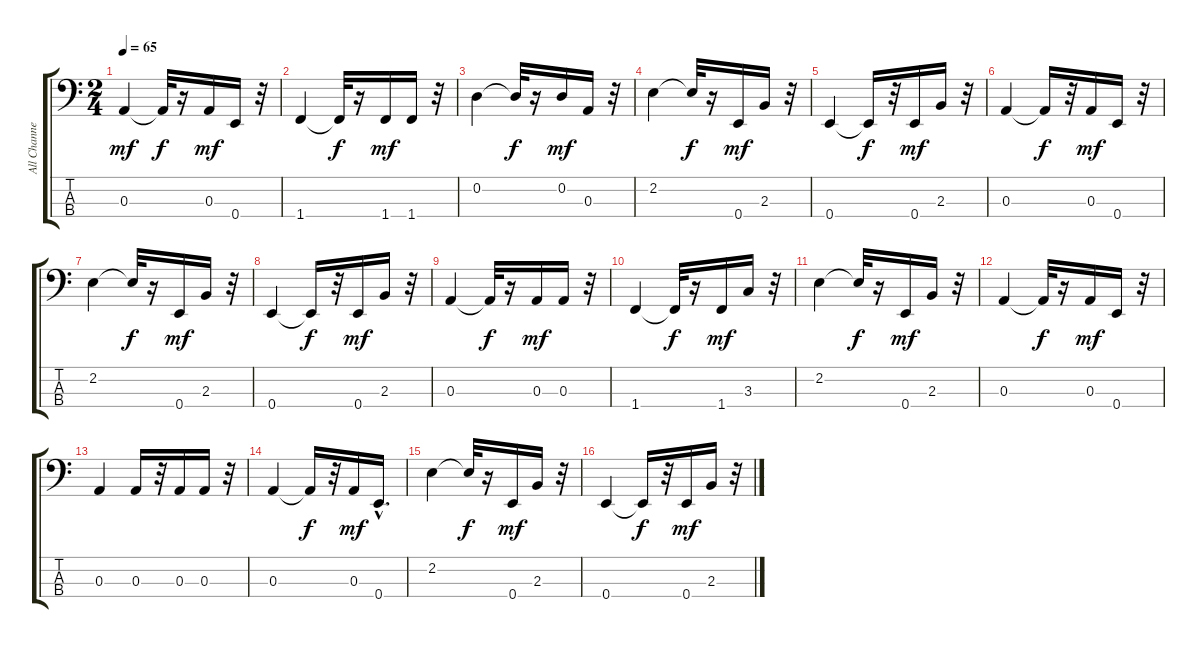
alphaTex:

\track ("All Channels*merged" "All Channe") {instrument electricbassfinger}
\staff {score tabs}
\tuning (G2 D2 A1 E1) {hide}
\ts (2 4)
\tempo 65
\clef f4
\ks c
0.3.4{dy mf} 0.3{t}.32{dy f} r.16 0.3.16{dy mf} 0.4.16 r.32 |
1.4.4 1.4{t}.32{dy f} r.16 1.4.16{dy mf} 1.4.16 r.32 |
0.2.4 0.2{t}.32{dy f} r.16 0.2.16{dy mf} 0.3.16 r.32 |
2.2.4 2.2{t}.32{dy f} r.16 0.4.16{dy mf} 2.3.16 r.32 |
0.4.4 0.4{t}.16{dy f} r.32 0.4.16{dy mf} 2.3.16 r.32 |
0.3.4 0.3{t}.16{dy f} r.32 0.3.16{dy mf} 0.4.16 r.32 |
2.2.4 2.2{t}.32{dy f} r.16 0.4.16{dy mf} 2.3.16 r.32 |
0.4.4 0.4{t}.16{dy f} r.32 0.4.16{dy mf} 2.3.16 r.32 |
0.3.4 0.3{t}.32{dy f} r.16 0.3.16{dy mf} 0.3.16 r.32 |
1.4.4 1.4{t}.32{dy f} r.16 1.4.16{dy mf} 3.3.16 r.32 |
2.2.4 2.2{t}.32{dy f} r.16 0.4.16{dy mf} 2.3.16 r.32 |
0.3.4 0.3{t}.32{dy f} r.16 0.3.16{dy mf} 0.4.16 r.32 |
0.3.4 0.3.16 r.32 0.3.16 0.3.16 r.32 |
0.3.4 0.3{t}.16{dy f} r.32 0.3.16{dy mf} 0.4{hac}.16{d} |
2.2.4 2.2{t}.32{dy f} r.16 0.4.16{dy mf} 2.3.16 r.32 |
0.4.4 0.4{t}.16{dy f} r.32 0.4.16{dy mf} 2.3.16 r.32
